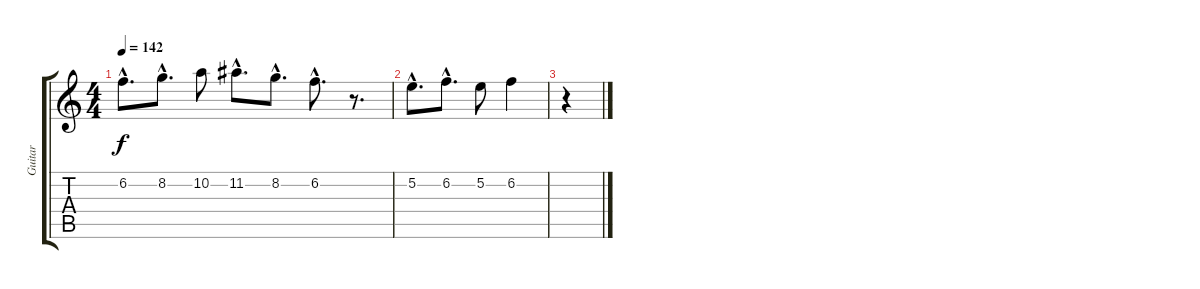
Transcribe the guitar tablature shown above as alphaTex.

\track ("Guitar" "Guitar") {instrument distortionguitar}
\staff {score tabs}
\tuning (E4 B3 G3 D3 A2 E2) {hide}
\ts (4 4)
\tempo 142
\clef g2
\ks c
6.2{hac}.8{d dy f} 8.2{hac}.8{d} 10.2.8 11.2{hac}.8{d} 8.2{hac}.8{d} 6.2{hac}.8{d} r.8{d} |
5.2{hac}.8{d} 6.2{hac}.8{d} 5.2.8 6.2.4 |
r.4
